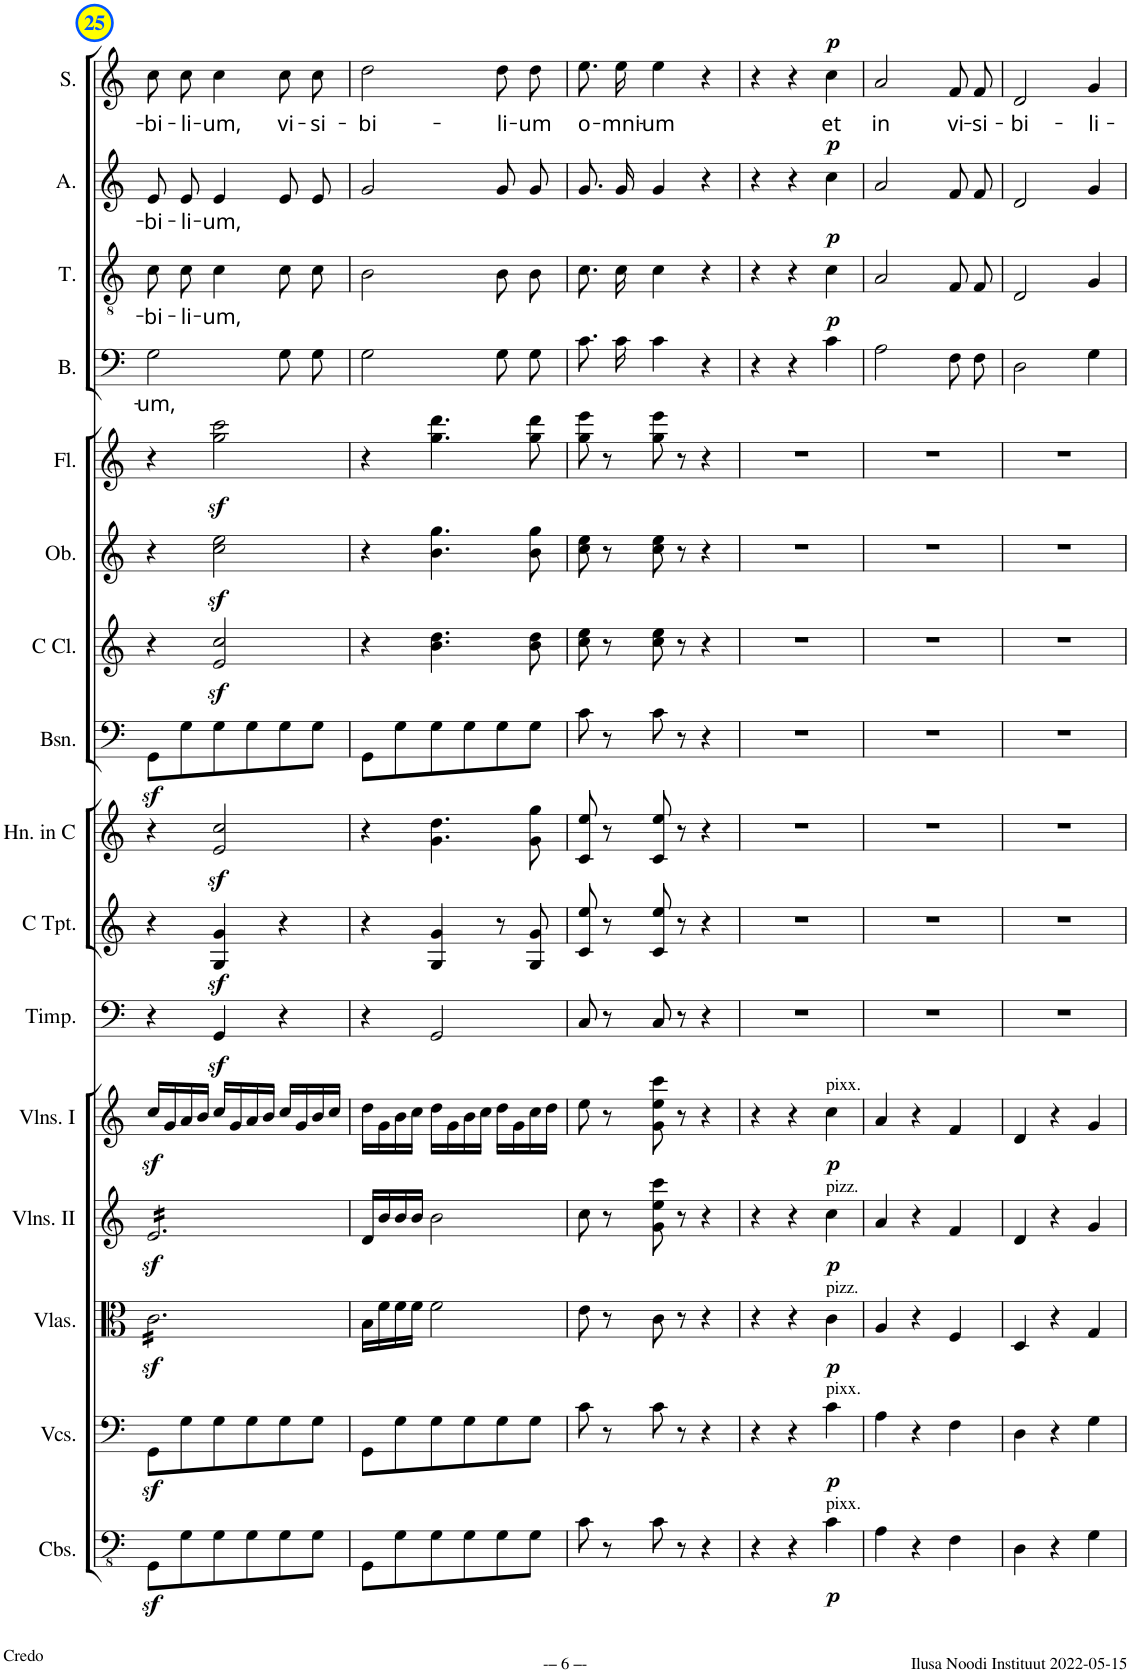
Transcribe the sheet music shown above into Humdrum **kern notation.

**kern	**dynam	**kern	**dynam	**kern	**dynam	**kern	**dynam	**kern	**dynam	**kern	**kern	**kern	**kern	**kern	**kern	**kern	**kern	**text	**dynam	**kern	**text	**dynam	**kern	**text	**dynam	**kern	**text	**dynam
*part16	*part16	*part15	*part15	*part14	*part14	*part13	*part13	*part12	*part12	*part11	*part10	*part9	*part8	*part7	*part6	*part5	*part4	*part4	*part4	*part3	*part3	*part3	*part2	*part2	*part2	*part1	*part1	*part1
*staff16	*staff16	*staff15	*staff15	*staff14	*staff14	*staff13	*staff13	*staff12	*staff12	*staff11	*staff10	*staff9	*staff8	*staff7	*staff6	*staff5	*staff4	*staff4	*staff4	*staff3	*staff3	*staff3	*staff2	*staff2	*staff2	*staff1	*staff1	*staff1
*I"Contrabasses	*	*I"Violoncellos	*	*I"Violas	*	*I"Violins II	*	*I"Violins I	*	*I"Timpani	*I"C Trumpet	*I"Horn in C	*I"Bassoon	*I"C Clarinet	*I"Oboe	*I"Flute	*I"Bass	*	*	*I"Tenor	*	*	*I"Alto	*	*	*I"Soprano	*	*
*I'Cbs.	*	*I'Vcs.	*	*I'Vlas.	*	*I'Vlns. II	*	*I'Vlns. I	*	*I'Timp.	*I'C Tpt.	*I'Hn. in C	*I'Bsn.	*I'C Cl.	*I'Ob.	*I'Fl.	*I'B.	*	*	*I'T.	*	*	*I'A.	*	*	*I'S.	*	*
!!LO:PB:g=z
*clefFv4	*	*clefF4	*	*clefC3	*	*clefG2	*	*clefG2	*	*clefF4	*clefG2	*clefG2	*clefF4	*clefG2	*clefG2	*clefG2	*clefF4	*	*	*clefGv2	*	*	*clefG2	*	*	*clefG2	*	*
*	*	*	*	*	*	*	*	*	*	*	*	*Trd4c7	*	*Trd1c2	*	*	*	*	*	*	*	*	*	*	*	*	*	*
*k[]	*	*k[]	*	*k[]	*	*k[]	*	*k[]	*	*k[]	*k[]	*k[]	*k[]	*k[]	*k[]	*k[]	*k[]	*	*	*k[]	*	*	*k[]	*	*	*k[]	*	*
*M3/4	*	*M3/4	*	*M3/4	*	*M3/4	*	*M3/4	*	*M3/4	*M3/4	*M3/4	*M3/4	*M3/4	*M3/4	*M3/4	*M3/4	*	*	*M3/4	*	*	*M3/4	*	*	*M3/4	*	*
=25	=25	=25	=25	=25	=25	=25	=25	=25	=25	=25	=25	=25	=25	=25	=25	=25	=25	=25	=25	=25	=25	=25	=25	=25	=25	=25	=25	=25
!	!	!	!	!	!	!	!	!	!	!	!	!	!	!	!	!	!	!LO:LY:b	!	!	!LO:LY:b	!	!	!LO:LY:b	!	!	!LO:LY:b	!
*	*	*	*	*tremolo	*	*	*	*	*	*	*	*	*	*	*	*	*	*	*	*	*	*	*	*	*	*	*	*
*	*	*	*	*	*	*tremolo	*	*	*	*	*	*	*	*	*	*	*	*	*	*	*	*	*	*	*	*	*	*
8GGGz<\L	.	8GGz<\L	.	16cz<\LL	.	16ez</LL	.	16ccz</LL	.	4r	4r	4r	8GGz<\L	4r	4r	4r	2G\	-um,	.	8c\L	-bi-	.	8e/L	-bi-	.	8cc\L	-bi-	.
.	.	.	.	16cz<\	.	16ez</	.	16g/	.	.	.	.	.	.	.	.	.	.	.	.	.	.	.	.	.	.	.	.
!	!	!	!	!	!	!	!	!	!	!	!	!	!	!	!	!	!	!	!	!	!LO:LY:b	!	!	!LO:LY:b	!	!	!LO:LY:b	!
8GG\	.	8G\	.	16cz<\	.	16ez</	.	16a/	.	.	.	.	8G\	.	.	.	.	.	.	8c\J	-li-	.	8e/J	-li-	.	8cc\J	-li-	.
.	.	.	.	16cz<\	.	16ez</	.	16b/JJ	.	.	.	.	.	.	.	.	.	.	.	.	.	.	.	.	.	.	.	.
!	!	!	!	!	!	!	!	!	!	!	!	!	!	!	!	!	!	!	!	!	!LO:LY:b	!	!	!LO:LY:b	!	!	!LO:LY:b	!
8GG\	.	8G\	.	16cz<\	.	16ez</	.	16cc/LL	.	4GGz</	4G/z< 4g/z<	2e/z< 2cc/z<	8G\	2e/z< 2cc/z<	2cc\z< 2ee\z<	2gg\z< 2ccc\z<	.	.	.	4c\	-um,	.	4e/	-um,	.	4cc\	-um,	.
.	.	.	.	16cz<\	.	16ez</	.	16g/	.	.	.	.	.	.	.	.	.	.	.	.	.	.	.	.	.	.	.	.
8GG\	.	8G\	.	16cz<\	.	16ez</	.	16a/	.	.	.	.	8G\	.	.	.	.	.	.	.	.	.	.	.	.	.	.	.
.	.	.	.	16cz<\	.	16ez</	.	16b/JJ	.	.	.	.	.	.	.	.	.	.	.	.	.	.	.	.	.	.	.	.
!	!	!	!	!	!	!	!	!	!	!	!	!	!	!	!	!	!	!	!	!	!	!	!	!	!	!	!LO:LY:b	!
8GG\	.	8G\	.	16cz<\	.	16ez</	.	16cc/LL	.	4r	4r	.	8G\	.	.	.	8G\L	.	.	8c\L	.	.	8e/L	.	.	8cc\L	vi-	.
.	.	.	.	16cz<\	.	16ez</	.	16g/	.	.	.	.	.	.	.	.	.	.	.	.	.	.	.	.	.	.	.	.
!	!	!	!	!	!	!	!	!	!	!	!	!	!	!	!	!	!	!	!	!	!	!	!	!	!	!	!LO:LY:b	!
8GG\J	.	8G\J	.	16cz<\	.	16ez</	.	16b/	.	.	.	.	8G\J	.	.	.	8G\J	.	.	8c\J	.	.	8e/J	.	.	8cc\J	-si-	.
.	.	.	.	16cz<\JJ	.	16ez</JJ	.	16cc/JJ	.	.	.	.	.	.	.	.	.	.	.	.	.	.	.	.	.	.	.	.
*	*	*	*	*	*	*Xtremolo	*	*	*	*	*	*	*	*	*	*	*	*	*	*	*	*	*	*	*	*	*	*
*	*	*	*	*Xtremolo	*	*	*	*	*	*	*	*	*	*	*	*	*	*	*	*	*	*	*	*	*	*	*	*
=26	=26	=26	=26	=26	=26	=26	=26	=26	=26	=26	=26	=26	=26	=26	=26	=26	=26	=26	=26	=26	=26	=26	=26	=26	=26	=26	=26	=26
!	!	!	!	!	!	!	!	!	!	!	!	!	!	!	!	!	!	!	!	!	!	!	!	!	!	!	!LO:LY:b	!
8GGG\L	.	8GG\L	.	16B\LL	.	16d/LL	.	16dd\LL	.	4r	4r	4r	8GG\L	4r	4r	4r	2G\	.	.	2B\	.	.	2g/	.	.	2dd\	-bi-	.
.	.	.	.	16f\	.	16b/	.	16g\	.	.	.	.	.	.	.	.	.	.	.	.	.	.	.	.	.	.	.	.
8GG\	.	8G\	.	16f\	.	16b/	.	16b\	.	.	.	.	8G\	.	.	.	.	.	.	.	.	.	.	.	.	.	.	.
.	.	.	.	16f\JJ	.	16b/JJ	.	16cc\JJ	.	.	.	.	.	.	.	.	.	.	.	.	.	.	.	.	.	.	.	.
8GG\	.	8G\	.	2f\	.	2b\	.	16dd\LL	.	2GG/	4G/ 4g/	4.g\ 4.dd\	8G\	4.b\ 4.dd\	4.b\ 4.gg\	4.gg\ 4.ddd\	.	.	.	.	.	.	.	.	.	.	.	.
.	.	.	.	.	.	.	.	16g\	.	.	.	.	.	.	.	.	.	.	.	.	.	.	.	.	.	.	.	.
8GG\	.	8G\	.	.	.	.	.	16b\	.	.	.	.	8G\	.	.	.	.	.	.	.	.	.	.	.	.	.	.	.
.	.	.	.	.	.	.	.	16cc\JJ	.	.	.	.	.	.	.	.	.	.	.	.	.	.	.	.	.	.	.	.
!	!	!	!	!	!	!	!	!	!	!	!	!	!	!	!	!	!	!	!	!	!	!	!	!	!	!	!LO:LY:b	!
8GG\	.	8G\	.	.	.	.	.	16dd\LL	.	.	8r	.	8G\	.	.	.	8G\L	.	.	8B\L	.	.	8g/L	.	.	8dd\L	-li-	.
.	.	.	.	.	.	.	.	16g\	.	.	.	.	.	.	.	.	.	.	.	.	.	.	.	.	.	.	.	.
!	!	!	!	!	!	!	!	!	!	!	!	!	!	!	!	!	!	!	!	!	!	!	!	!	!	!	!LO:LY:b	!
8GG\J	.	8G\J	.	.	.	.	.	16cc\	.	.	8G/ 8g/	8g\ 8gg\	8G\J	8b\ 8dd\	8b\ 8gg\	8gg\ 8ddd\	8G\J	.	.	8B\J	.	.	8g/J	.	.	8dd\J	-um	.
.	.	.	.	.	.	.	.	16dd\JJ	.	.	.	.	.	.	.	.	.	.	.	.	.	.	.	.	.	.	.	.
=27	=27	=27	=27	=27	=27	=27	=27	=27	=27	=27	=27	=27	=27	=27	=27	=27	=27	=27	=27	=27	=27	=27	=27	=27	=27	=27	=27	=27
!	!	!	!	!	!	!	!	!	!	!	!	!	!	!	!	!	!	!	!	!	!	!	!	!	!	!	!LO:LY:b	!
8C\	.	8c\	.	8e\	.	8cc\	.	8ee\	.	8C/	8c/ 8ee/	8c/ 8ee/	8c\	8cc\ 8ee\	8cc\ 8ee\	8gg\ 8eee\	8.c\L	.	.	8.c\L	.	.	8.g/L	.	.	8.ee\L	o-	.
8r	.	8r	.	8r	.	8r	.	8r	.	8r	8r	8r	8r	8r	8r	8r	.	.	.	.	.	.	.	.	.	.	.	.
!	!	!	!	!	!	!	!	!	!	!	!	!	!	!	!	!	!	!	!	!	!	!	!	!	!	!	!LO:LY:b	!
.	.	.	.	.	.	.	.	.	.	.	.	.	.	.	.	.	16c\Jk	.	.	16c\Jk	.	.	16g/Jk	.	.	16ee\Jk	-mni-	.
!	!	!	!	!	!	!	!	!	!	!	!	!	!	!	!	!	!	!	!	!	!	!	!	!	!	!	!LO:LY:b	!
8C\	.	8c\	.	8c\	.	8g\ 8ee\ 8ccc\	.	8g\ 8ee\ 8ccc\	.	8C/	8c/ 8ee/	8c/ 8ee/	8c\	8cc\ 8ee\	8cc\ 8ee\	8gg\ 8eee\	4c\	.	.	4c\	.	.	4g/	.	.	4ee\	-um	.
8r	.	8r	.	8r	.	8r	.	8r	.	8r	8r	8r	8r	8r	8r	8r	.	.	.	.	.	.	.	.	.	.	.	.
4r	.	4r	.	4r	.	4r	.	4r	.	4r	4r	4r	4r	4r	4r	4r	4r	.	.	4r	.	.	4r	.	.	4r	.	.
=28	=28	=28	=28	=28	=28	=28	=28	=28	=28	=28	=28	=28	=28	=28	=28	=28	=28	=28	=28	=28	=28	=28	=28	=28	=28	=28	=28	=28
4r	.	4r	.	4r	.	4r	.	4r	.	2.r	2.r	2.r	2.r	2.r	2.r	2.r	4r	.	.	4r	.	.	4r	.	.	4r	.	.
4r	.	4r	.	4r	.	4r	.	4r	.	.	.	.	.	.	.	.	4r	.	.	4r	.	.	4r	.	.	4r	.	.
!	!	!	!	!	!	!	!	!LO:TX:a:t=pixx.	!	!	!	!	!	!	!	!	!	!	!	!	!	!	!	!	!	!	!	!
!	!	!	!	!	!	!LO:TX:a:t=pizz.	!	!	!	!	!	!	!	!	!	!	!	!	!	!	!	!	!	!	!	!	!	!
!	!	!	!	!LO:TX:a:t=pizz.	!	!	!	!	!	!	!	!	!	!	!	!	!	!	!	!	!	!	!	!	!	!	!	!
!	!	!LO:TX:a:t=pixx.	!	!	!	!	!	!	!	!	!	!	!	!	!	!	!	!	!	!	!	!	!	!	!	!	!	!
!LO:TX:a:t=pixx.	!	!	!	!	!	!	!	!	!	!	!	!	!	!	!	!	!	!	!	!	!	!	!	!	!	!	!	!
!	!LO:DY:b	!	!LO:DY:b	!	!LO:DY:b	!	!LO:DY:b	!	!LO:DY:b	!	!	!	!	!	!	!	!	!	!LO:DY:a	!	!	!LO:DY:a	!	!	!LO:DY:a	!	!LO:LY:b	!LO:DY:a
4C\	p	4c\	p	4c\	p	4cc\	p	4cc\	p	.	.	.	.	.	.	.	4c\	.	p	4c\	.	p	4cc\	.	p	4cc\	et	p
=29	=29	=29	=29	=29	=29	=29	=29	=29	=29	=29	=29	=29	=29	=29	=29	=29	=29	=29	=29	=29	=29	=29	=29	=29	=29	=29	=29	=29
!	!	!	!	!	!	!	!	!	!	!	!	!	!	!	!	!	!	!	!	!	!	!	!	!	!	!	!LO:LY:b	!
4AA\	.	4A\	.	4A/	.	4a/	.	4a/	.	2.r	2.r	2.r	2.r	2.r	2.r	2.r	2A\	.	.	2A/	.	.	2a/	.	.	2a/	in	.
4r	.	4r	.	4r	.	4r	.	4r	.	.	.	.	.	.	.	.	.	.	.	.	.	.	.	.	.	.	.	.
!	!	!	!	!	!	!	!	!	!	!	!	!	!	!	!	!	!	!	!	!	!	!	!	!	!	!	!LO:LY:b	!
4FF\	.	4F\	.	4F/	.	4f/	.	4f/	.	.	.	.	.	.	.	.	8F\L	.	.	8F/L	.	.	8f/L	.	.	8f/L	vi-	.
!	!	!	!	!	!	!	!	!	!	!	!	!	!	!	!	!	!	!	!	!	!	!	!	!	!	!	!LO:LY:b	!
.	.	.	.	.	.	.	.	.	.	.	.	.	.	.	.	.	8F\J	.	.	8F/J	.	.	8f/J	.	.	8f/J	-si-	.
=30	=30	=30	=30	=30	=30	=30	=30	=30	=30	=30	=30	=30	=30	=30	=30	=30	=30	=30	=30	=30	=30	=30	=30	=30	=30	=30	=30	=30
!	!	!	!	!	!	!	!	!	!	!	!	!	!	!	!	!	!	!	!	!	!	!	!	!	!	!	!LO:LY:b	!
4DD\	.	4D\	.	4D/	.	4d/	.	4d/	.	2.r	2.r	2.r	2.r	2.r	2.r	2.r	2D\	.	.	2D/	.	.	2d/	.	.	2d/	-bi-	.
4r	.	4r	.	4r	.	4r	.	4r	.	.	.	.	.	.	.	.	.	.	.	.	.	.	.	.	.	.	.	.
!	!	!	!	!	!	!	!	!	!	!	!	!	!	!	!	!	!	!	!	!	!	!	!	!	!	!	!LO:LY:b	!
4GG\	.	4G\	.	4G/	.	4g/	.	4g/	.	.	.	.	.	.	.	.	4G\	.	.	4G/	.	.	4g/	.	.	4g/	-li-	.
=	=	=	=	=	=	=	=	=	=	=	=	=	=	=	=	=	=	=	=	=	=	=	=	=	=	=	=	=
*-	*-	*-	*-	*-	*-	*-	*-	*-	*-	*-	*-	*-	*-	*-	*-	*-	*-	*-	*-	*-	*-	*-	*-	*-	*-	*-	*-	*-
